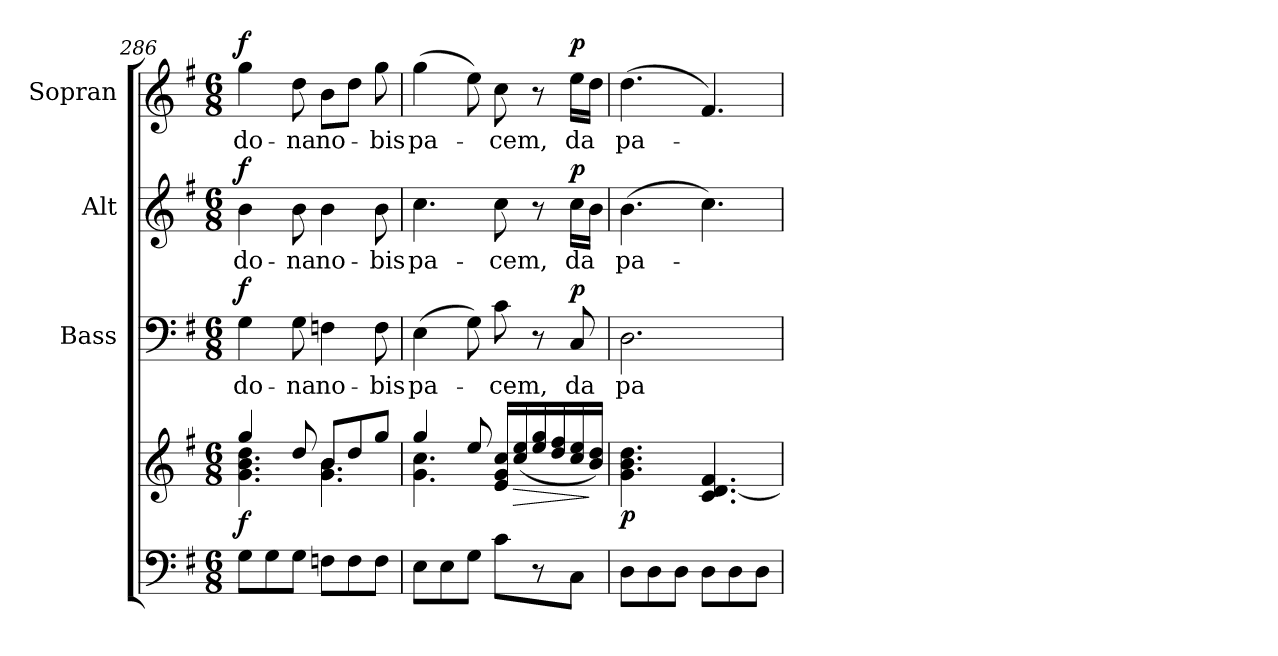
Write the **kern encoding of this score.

**kern	**kern	**dynam	**kern	**text	**dynam	**kern	**text	**dynam	**kern	**text	**dynam
*part4	*part4	*part4	*part3	*part3	*part3	*part2	*part2	*part2	*part1	*part1	*part1
*staff5	*staff4	*staff4/5	*staff3	*staff3	*staff3	*staff2	*staff2	*staff2	*staff1	*staff1	*staff1
*	*	*	*I"Bass	*	*	*I"Alt	*	*	*I"Sopran	*	*
*	*	*	*I'B.	*	*	*I'A.	*	*	*I'S.	*	*
*clefF4	*clefG2	*	*clefF4	*	*	*clefG2	*	*	*clefG2	*	*
*k[f#]	*k[f#]	*	*k[f#]	*	*	*k[f#]	*	*	*k[f#]	*	*
*G:	*G:	*	*G:	*	*	*G:	*	*	*G:	*	*
*M6/8	*M6/8	*	*M6/8	*	*	*M6/8	*	*	*M6/8	*	*
=286	=286	=286	=286	=286	=286	=286	=286	=286	=286	=286	=286
*	*^	*	*	*	*	*	*	*	*	*	*
!	!	!	!LO:DY:b	!	!LO:LY:b	!LO:DY:a	!	!LO:LY:b	!LO:DY:a	!	!LO:LY:b	!LO:DY:a
8G\L	4gg/	4.g\ 4.b\ 4.dd\	f	4G\	do-	f	4b\	do-	f	4gg\	do-	f
8G\	.	.	.	.	.	.	.	.	.	.	.	.
!	!	!	!	!	!LO:LY:b	!	!	!LO:LY:b	!	!	!LO:LY:b	!
8G\J	8dd/	.	.	8G\	-na	.	8b\	-na	.	8dd\	-na	.
!	!	!	!	!	!LO:LY:b	!	!	!LO:LY:b	!	!	!LO:LY:b	!
8Fn\L	8b/L	4.g\ 4.b\	.	4Fn\	no-	.	4b\	no-	.	8b\L	no-	.
8F\	8dd/	.	.	.	.	.	.	.	.	8dd\J	.	.
!	!	!	!	!	!LO:LY:b	!	!	!LO:LY:b	!	!	!LO:LY:b	!
8F\J	8gg/J	.	.	8F\	-bis	.	8b\	-bis	.	8gg\	-bis	.
=287	=287	=287	=287	=287	=287	=287	=287	=287	=287	=287	=287	=287
!	!	!	!	!	!LO:LY:b	!	!	!LO:LY:b	!	!	!LO:LY:b	!
8E\L	4gg/	4.g\ 4.cc\	.	(>4E\	pa-	.	4.cc\	pa-	.	(>4gg\	pa-	.
8E\	.	.	.	.	.	.	.	.	.	.	.	.
8G\J	8ee/	.	.	8G\)	.	.	.	.	.	8ee\)	.	.
!	!	!	!	!	!LO:LY:b	!	!	!LO:LY:b	!	!	!LO:LY:b	!
8c\L	16e/ 16g/ 16cc/LL	4.ryy	.	8c\	-cem,	.	8cc\	-cem,	.	8cc\	-cem,	.
!	!	!	!LO:HP:b	!	!	!	!	!	!	!	!	!
.	(<16cc/ 16ee/	.	>	.	.	.	.	.	.	.	.	.
8r	16ee/ 16gg/	.	.	8r	.	.	8r	.	.	8r	.	.
.	16dd/ 16ff#/	.	.	.	.	.	.	.	.	.	.	.
!	!	!	!	!	!LO:LY:b	!LO:DY:a	!	!LO:LY:b	!LO:DY:a	!	!LO:LY:b	!LO:DY:a
8C\J	16cc/ 16ee/	.	.	8C/	da	p	16cc\LL	da	p	16ee\LL	da	p
.	16b/ 16dd/JJ)	.	]	.	.	.	16b\JJ	.	.	16dd\JJ	.	.
*	*v	*v	*	*	*	*	*	*	*	*	*	*
!!LO:LB:g=z
=288	=288	=288	=288	=288	=288	=288	=288	=288	=288	=288	=288
!	!	!LO:DY:b	!	!LO:LY:b	!	!	!LO:LY:b	!	!	!LO:LY:b	!
8D\L	4.g\ 4.b\ 4.dd\	p	2.D\	pa-	.	(>4.b\	pa-	.	(>4.dd\	pa-	.
8D\	.	.	.	.	.	.	.	.	.	.	.
8D\J	.	.	.	.	.	.	.	.	.	.	.
8D\L	4.c/ [4.d/ 4.f#/	.	.	.	.	4.cc\)	.	.	4.f#/)	.	.
8D\	.	.	.	.	.	.	.	.	.	.	.
8D\J	.	.	.	.	.	.	.	.	.	.	.
=	=	=	=	=	=	=	=	=	=	=	=
*-	*-	*-	*-	*-	*-	*-	*-	*-	*-	*-	*-
